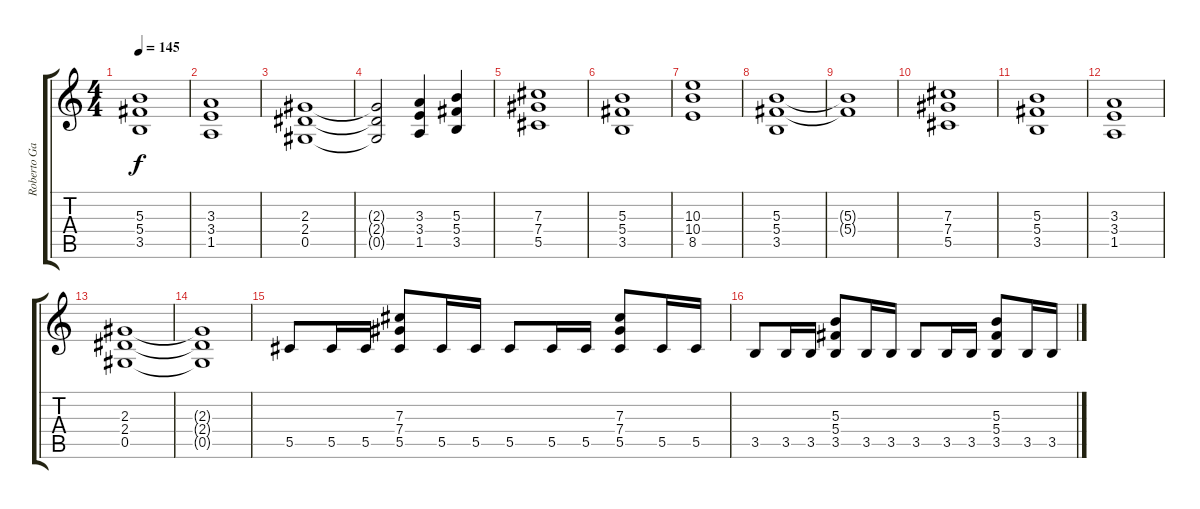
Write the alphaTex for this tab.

\track ("Roberto García" "Roberto Ga") {instrument distortionguitar}
\staff {score tabs}
\tuning (Eb4 Bb3 Gb3 Db3 Ab2 Eb2) {hide}
\ts (4 4)
\tempo 145
\clef g2
\ks c
(5.3 5.4 3.5).1{dy f} |
(3.3 3.4 1.5).1 |
(2.3 2.4 0.5).1 |
(2.3{t} 2.4{t} 0.5{t}).2 (3.3 3.4 1.5).4 (5.3 5.4 3.5).4 |
(7.3 7.4 5.5).1 |
(5.3 5.4 3.5).1 |
(10.3 10.4 8.5).1 |
(5.3 5.4 3.5).1 |
(5.3{t} 5.4{t}).1 |
(7.3 7.4 5.5).1 |
(5.3 5.4 3.5).1 |
(3.3 3.4 1.5).1 |
(2.3 2.4 0.5).1 |
(2.3{t} 2.4{t} 0.5{t}).1 |
5.5.8 5.5.16 5.5.16 (7.3 7.4 5.5).8 5.5.16 5.5.16 5.5.8 5.5.16 5.5.16 (7.3 7.4 5.5).8 5.5.16 5.5.16 |
3.5.8 3.5.16 3.5.16 (5.3 5.4 3.5).8 3.5.16 3.5.16 3.5.8 3.5.16 3.5.16 (5.3 5.4 3.5).8 3.5.16 3.5.16
